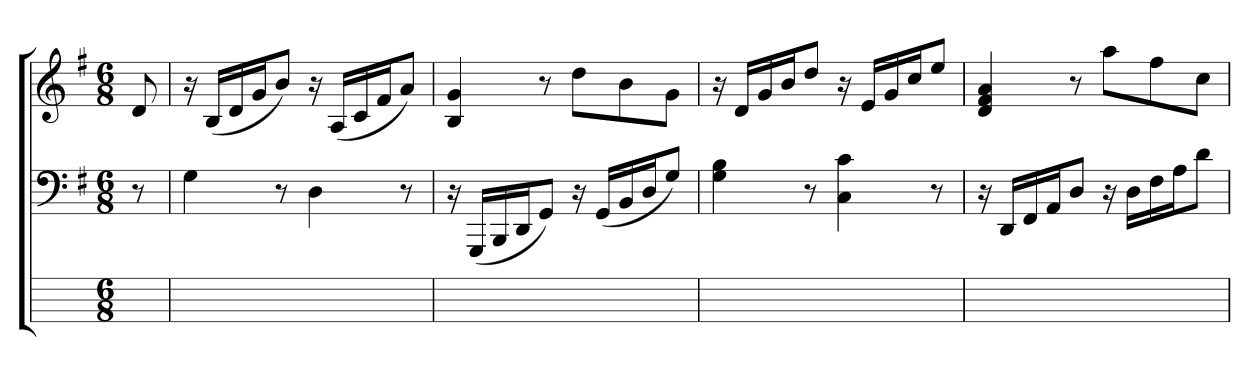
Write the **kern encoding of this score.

**kern	**kern	**kern
*part3	*part2	*part1
*staff3	*staff2	*staff1
*	*clefF4	*clefG2
*	*k[f#]	*k[f#]
*	*G:	*G:
*M6/8	*M6/8	*M6/8
=	=	=
8ryy	8r	8d
=	=	=
2.ryy	4G	16r
.	.	(16BLL
.	.	16d
.	.	16gJ
.	8r	8bJ)
.	4D	16r
.	.	(16ALL
.	.	16c
.	.	16f#J
.	8r	8aJ)
=	=	=
2.ryy	16r	4B 4g
.	(16GGGLL	.
.	16BBB	.
.	16DDJ	.
.	8GGJ)	8r
.	16r	8ddL
.	(16GGLL	.
.	16BB	8b
.	16DJ	.
.	8GJ)	8gJ
=	=	=
2.ryy	4G 4B	16r
.	.	16dLL
.	.	16g
.	.	16bJ
.	8r	8ddJ
.	4C 4c	16r
.	.	16eLL
.	.	16g
.	.	16ccJ
.	8r	8eeJ
=	=	=
2.ryy	16r	4d 4f# 4a
.	16DDLL	.
.	16FF#	.
.	16AAJ	.
.	8DJ	8r
.	16r	8aaL
.	16DLL	.
.	16F#	8ff#
.	16AJ	.
.	8dJ	8ccJ
=	=	=
*-	*-	*-
